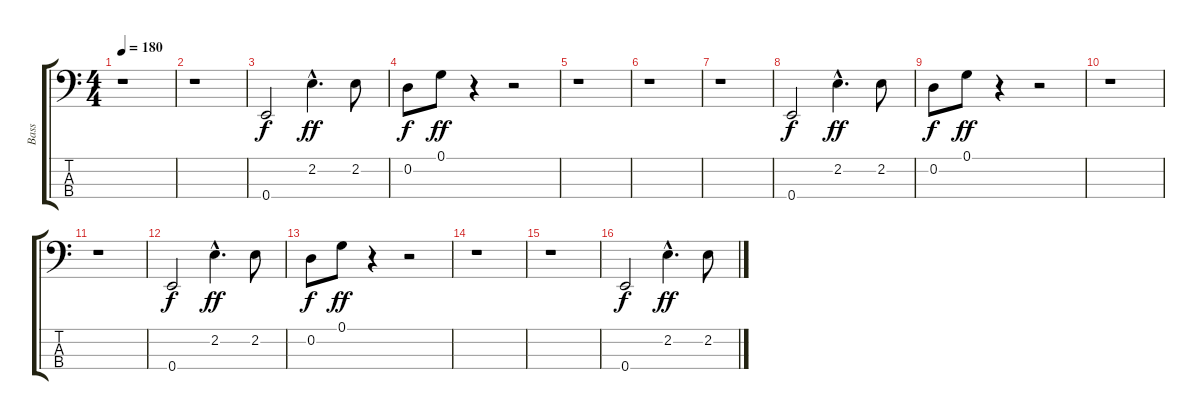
\track ("Bass" "Bass") {instrument electricbassfinger}
\staff {score tabs}
\tuning (G2 D2 A1 E1) {hide}
\ts (4 4)
\tempo 180
\clef f4
\ks c
r.1{dy f instrument electricbassfinger} |
r.1 |
0.4.2 2.2{hac}.4{d dy ff} 2.2.8 |
0.2.8{dy f} 0.1.8{dy ff} r.4 r.2 |
r.1 |
r.1 |
r.1 |
0.4.2{dy f} 2.2{hac}.4{d dy ff} 2.2.8 |
0.2.8{dy f} 0.1.8{dy ff} r.4 r.2 |
r.1 |
r.1 |
0.4.2{dy f} 2.2{hac}.4{d dy ff} 2.2.8 |
0.2.8{dy f} 0.1.8{dy ff} r.4 r.2 |
r.1 |
r.1 |
0.4.2{dy f} 2.2{hac}.4{d dy ff} 2.2.8
